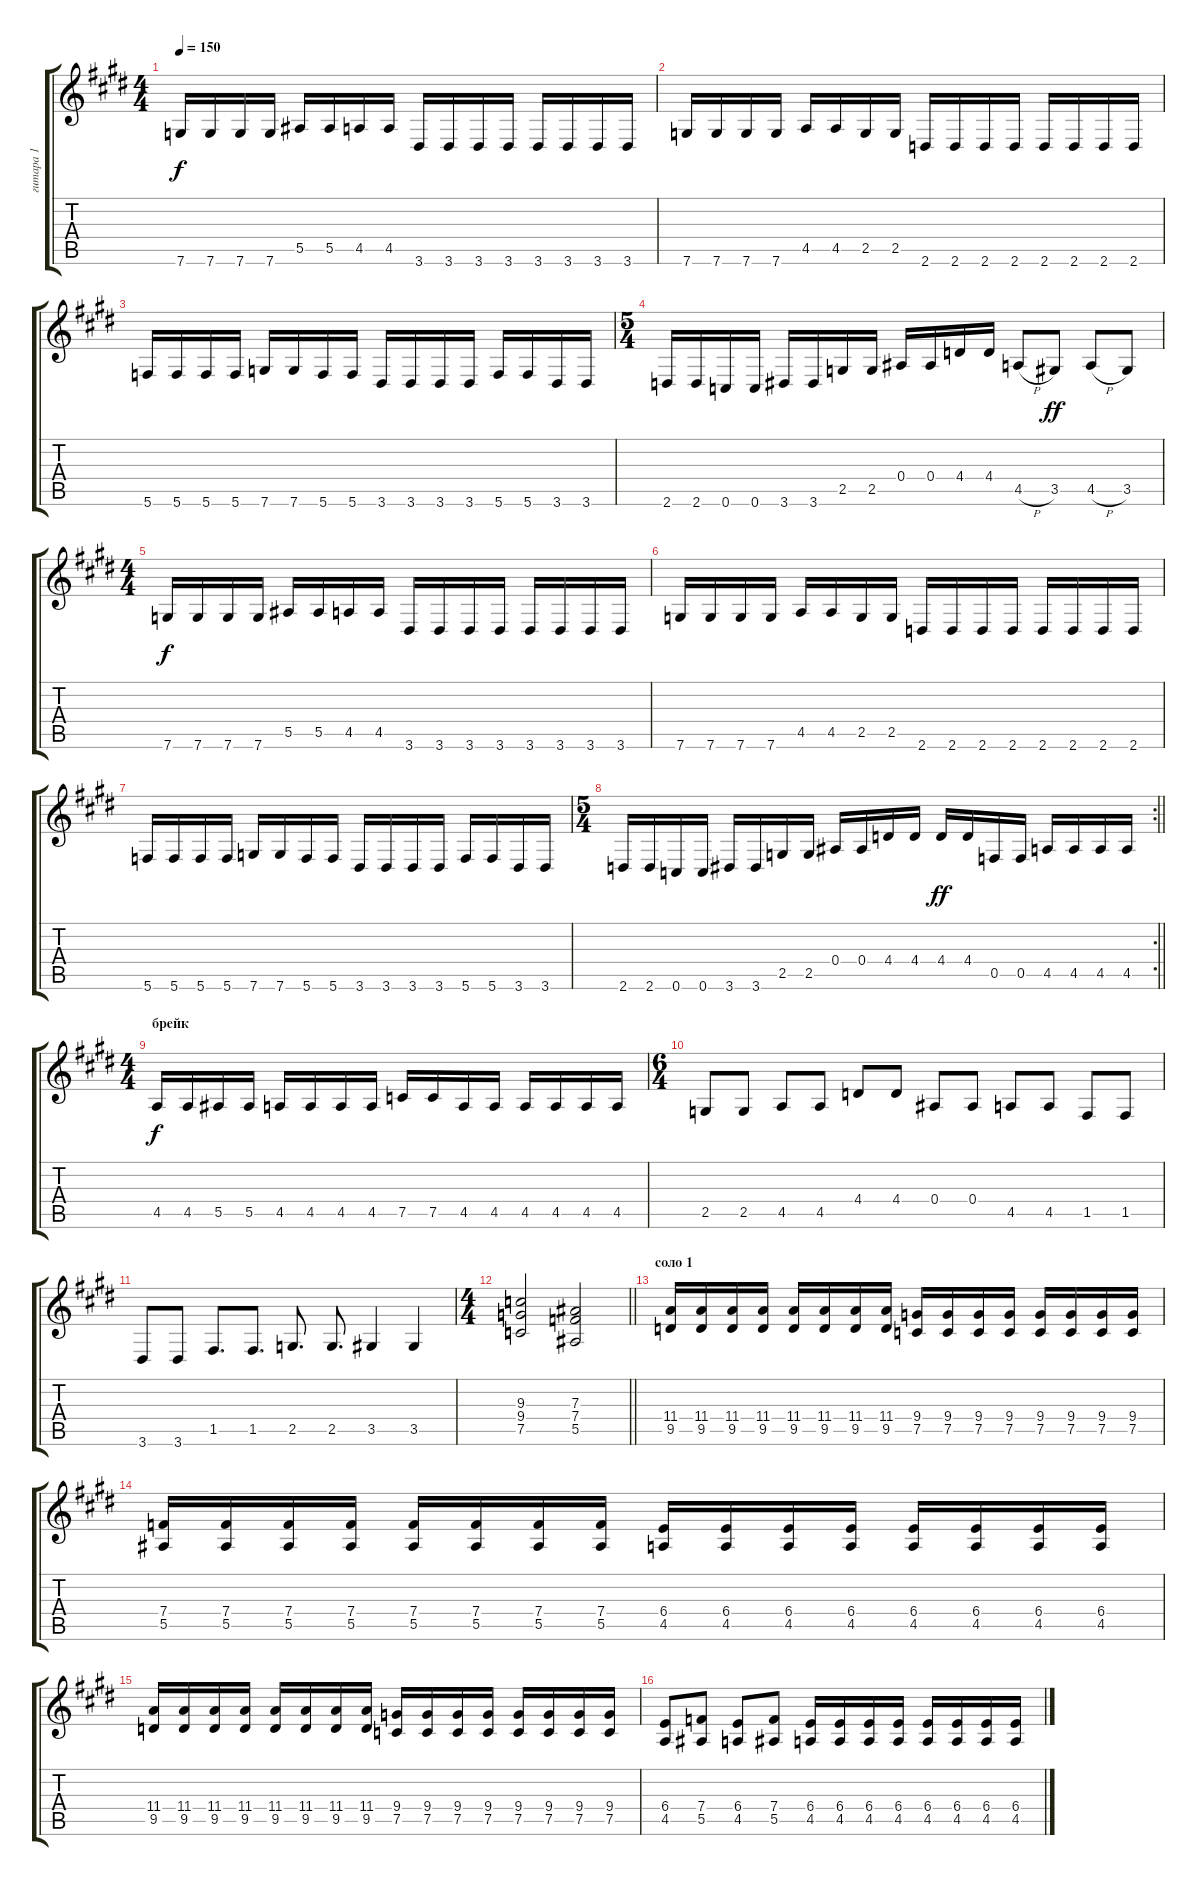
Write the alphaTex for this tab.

\track ("гитара 1" "гитара 1") {instrument distortionguitar}
\staff {score tabs}
\tuning (C4 G3 Eb3 Bb2 F2 C2) {hide}
\ts (4 4)
\tempo 150
\clef g2
\ks c#minor
7.6.16{dy f} 7.6.16 7.6.16 7.6.16 5.5.16 5.5.16 4.5.16 4.5.16 3.6.16 3.6.16 3.6.16 3.6.16 3.6.16 3.6.16 3.6.16 3.6.16 |
7.6.16 7.6.16 7.6.16 7.6.16 4.5.16 4.5.16 2.5.16 2.5.16 2.6.16 2.6.16 2.6.16 2.6.16 2.6.16 2.6.16 2.6.16 2.6.16 |
5.6.16 5.6.16 5.6.16 5.6.16 7.6.16 7.6.16 5.6.16 5.6.16 3.6.16 3.6.16 3.6.16 3.6.16 5.6.16 5.6.16 3.6.16 3.6.16 |
\ts (5 4)
2.6.16 2.6.16 0.6.16 0.6.16 3.6.16 3.6.16 2.5.16 2.5.16 0.4.16 0.4.16 4.4.16 4.4.16 4.5{h}.8 3.5.8{dy ff} 4.5{h}.8 3.5.8 |
\ts (4 4)
7.6.16{dy f} 7.6.16 7.6.16 7.6.16 5.5.16 5.5.16 4.5.16 4.5.16 3.6.16 3.6.16 3.6.16 3.6.16 3.6.16 3.6.16 3.6.16 3.6.16 |
7.6.16 7.6.16 7.6.16 7.6.16 4.5.16 4.5.16 2.5.16 2.5.16 2.6.16 2.6.16 2.6.16 2.6.16 2.6.16 2.6.16 2.6.16 2.6.16 |
5.6.16 5.6.16 5.6.16 5.6.16 7.6.16 7.6.16 5.6.16 5.6.16 3.6.16 3.6.16 3.6.16 3.6.16 5.6.16 5.6.16 3.6.16 3.6.16 |
\rc 2
\ts (5 4)
\barLineRight lightlight
2.6.16 2.6.16 0.6.16 0.6.16 3.6.16 3.6.16 2.5.16 2.5.16 0.4.16 0.4.16 4.4.16 4.4.16 4.4.16{dy ff} 4.4.16 0.5.16 0.5.16 4.5.16 4.5.16 4.5.16 4.5.16 |
\ts (4 4)
\section ("" "брейк")
4.5.16{dy f} 4.5.16 5.5.16 5.5.16 4.5.16 4.5.16 4.5.16 4.5.16 7.5.16 7.5.16 4.5.16 4.5.16 4.5.16 4.5.16 4.5.16 4.5.16 |
\ts (6 4)
2.5.8 2.5.8 4.5.8 4.5.8 4.4.8 4.4.8 0.4.8 0.4.8 4.5.8 4.5.8 1.5.8 1.5.8 |
3.6.8 3.6.8 1.5.8{d} 1.5.8{d} 2.5.8{d} 2.5.8{d} 3.5.4 3.5.4 |
\ts (4 4)
\barLineRight lightlight
(9.3 9.4 7.5).2 (7.3 7.4 5.5).2 |
\section ("" "соло 1")
(11.4 9.5).16 (11.4 9.5).16 (11.4 9.5).16 (11.4 9.5).16 (11.4 9.5).16 (11.4 9.5).16 (11.4 9.5).16 (11.4 9.5).16 (9.4 7.5).16 (9.4 7.5).16 (9.4 7.5).16 (9.4 7.5).16 (9.4 7.5).16 (9.4 7.5).16 (9.4 7.5).16 (9.4 7.5).16 |
(7.4 5.5).16 (7.4 5.5).16 (7.4 5.5).16 (7.4 5.5).16 (7.4 5.5).16 (7.4 5.5).16 (7.4 5.5).16 (7.4 5.5).16 (6.4 4.5).16 (6.4 4.5).16 (6.4 4.5).16 (6.4 4.5).16 (6.4 4.5).16 (6.4 4.5).16 (6.4 4.5).16 (6.4 4.5).16 |
(11.4 9.5).16 (11.4 9.5).16 (11.4 9.5).16 (11.4 9.5).16 (11.4 9.5).16 (11.4 9.5).16 (11.4 9.5).16 (11.4 9.5).16 (9.4 7.5).16 (9.4 7.5).16 (9.4 7.5).16 (9.4 7.5).16 (9.4 7.5).16 (9.4 7.5).16 (9.4 7.5).16 (9.4 7.5).16 |
(6.4 4.5).8 (7.4 5.5).8 (6.4 4.5).8 (7.4 5.5).8 (6.4 4.5).16 (6.4 4.5).16 (6.4 4.5).16 (6.4 4.5).16 (6.4 4.5).16 (6.4 4.5).16 (6.4 4.5).16 (6.4 4.5).16
